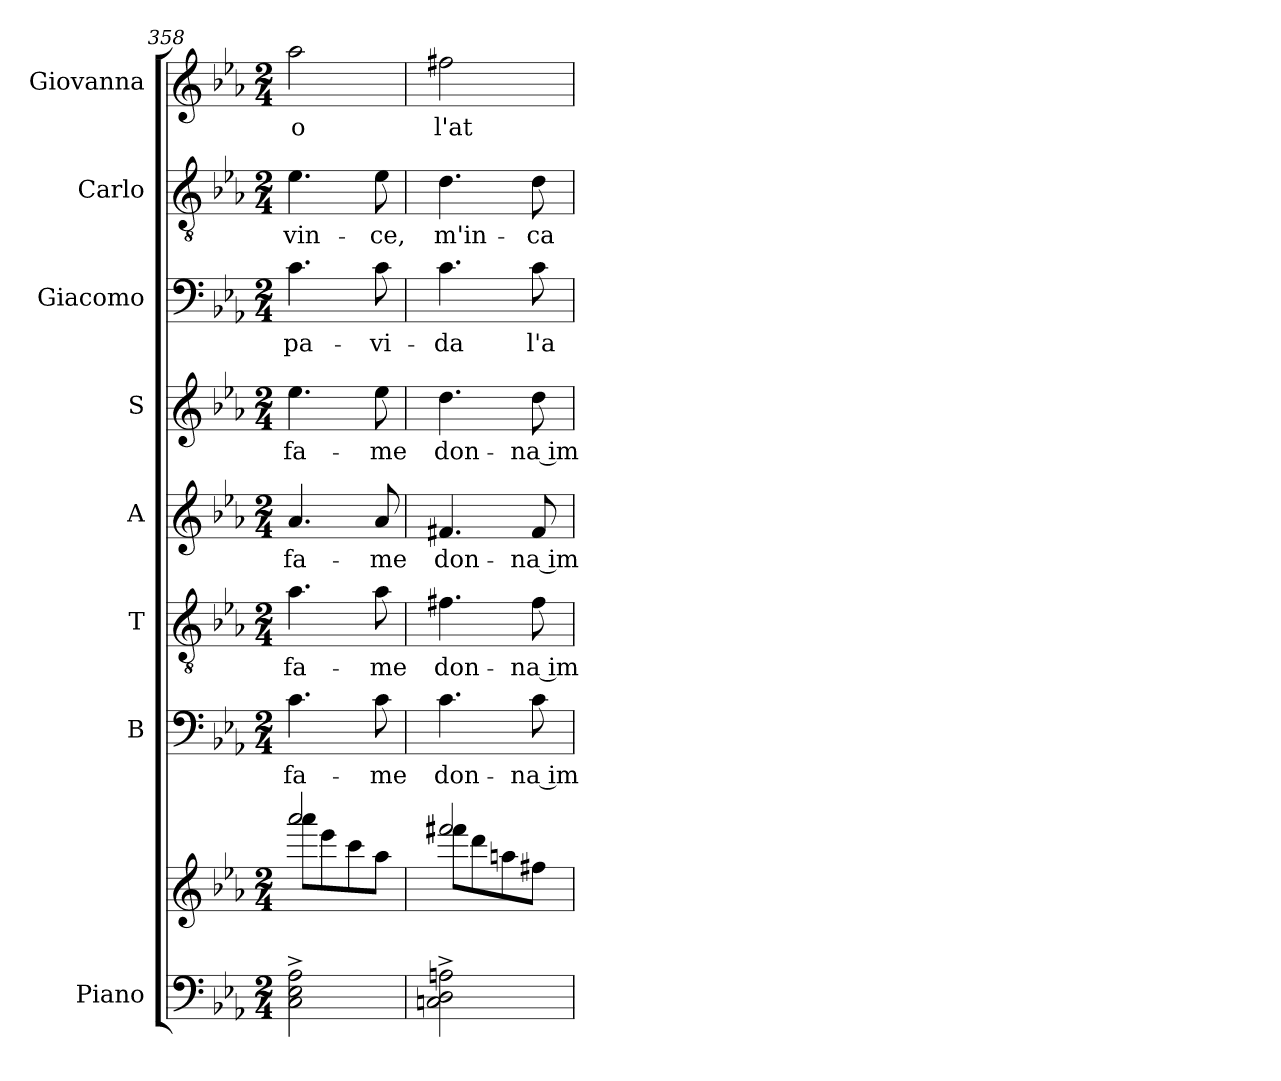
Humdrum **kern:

**kern	**kern	**kern	**text	**kern	**text	**kern	**text	**kern	**text	**kern	**text	**kern	**text	**kern	**text
*part8	*part8	*part7	*part7	*part6	*part6	*part5	*part5	*part4	*part4	*part3	*part3	*part2	*part2	*part1	*part1
*staff9	*staff8	*staff7	*staff7	*staff6	*staff6	*staff5	*staff5	*staff4	*staff4	*staff3	*staff3	*staff2	*staff2	*staff1	*staff1
*I"Piano	*	*I"B	*	*I"T	*	*I"A	*	*I"S	*	*I"Giacomo	*	*I"Carlo	*	*I"Giovanna	*
*I'Pno	*	*I'B	*	*I'T	*	*I'A	*	*I'S	*	*	*	*	*	*	*
*clefF4	*clefG2	*clefF4	*	*clefGv2	*	*clefG2	*	*clefG2	*	*clefF4	*	*clefGv2	*	*clefG2	*
*k[b-e-a-]	*k[b-e-a-]	*k[b-e-a-]	*	*k[b-e-a-]	*	*k[b-e-a-]	*	*k[b-e-a-]	*	*k[b-e-a-]	*	*k[b-e-a-]	*	*k[b-e-a-]	*
*M2/4	*M2/4	*M2/4	*	*M2/4	*	*M2/4	*	*M2/4	*	*M2/4	*	*M2/4	*	*M2/4	*
=358	=358	=358	=358	=358	=358	=358	=358	=358	=358	=358	=358	=358	=358	=358	=358
*	*^	*	*	*	*	*	*	*	*	*	*	*	*	*	*
!	!	!	!	!LO:LY:b	!	!LO:LY:b	!	!LO:LY:b	!	!LO:LY:b	!	!LO:LY:b	!	!LO:LY:b	!	!LO:LY:b
2C\^ 2E-\^ 2A-\^	2aaa-/	8aaa-\L	4.c\	-fa-	4.a-\	-fa-	4.a-/	-fa-	4.ee-\	-fa-	4.c\	-pa-	4.e-\	vin-	2aa-\	-o
.	.	8eee-\	.	.	.	.	.	.	.	.	.	.	.	.	.	.
.	.	8ccc\	.	.	.	.	.	.	.	.	.	.	.	.	.	.
!	!	!	!	!LO:LY:b	!	!LO:LY:b	!	!LO:LY:b	!	!LO:LY:b	!	!LO:LY:b	!	!LO:LY:b	!	!
.	.	8aa-\J	8c\	-me	8a-\	-me	8a-/	-me	8ee-\	-me	8c\	-vi-	8e-\	-ce,	.	.
!!LO:PB:g=z
=359	=359	=359	=359	=359	=359	=359	=359	=359	=359	=359	=359	=359	=359	=359	=359	=359
!	!	!	!	!LO:LY:b	!	!LO:LY:b	!	!LO:LY:b	!	!LO:LY:b	!	!LO:LY:b	!	!LO:LY:b	!	!LO:LY:b
2Cn\^ 2D\^ 2An\^	2fff#X/	8fff#\L	4.c\	don-	4.f#X\	don-	4.f#X/	don-	4.dd\	don-	4.c\	-da	4.d\	m'in-	2ff#X\	l'at-
.	.	8ddd\	.	.	.	.	.	.	.	.	.	.	.	.	.	.
.	.	8aan\	.	.	.	.	.	.	.	.	.	.	.	.	.	.
!	!	!	!	!LO:LY:b	!	!LO:LY:b	!	!LO:LY:b	!	!LO:LY:b	!	!LO:LY:b	!	!LO:LY:b	!	!
.	.	8ff#X\J	8c\	-na im-	8f#\	-na im-	8f#/	-na im-	8dd\	-na im-	8c\	l'a-	8d\	-ca-	.	.
*	*v	*v	*	*	*	*	*	*	*	*	*	*	*	*	*	*
=	=	=	=	=	=	=	=	=	=	=	=	=	=	=	=
*-	*-	*-	*-	*-	*-	*-	*-	*-	*-	*-	*-	*-	*-	*-	*-
